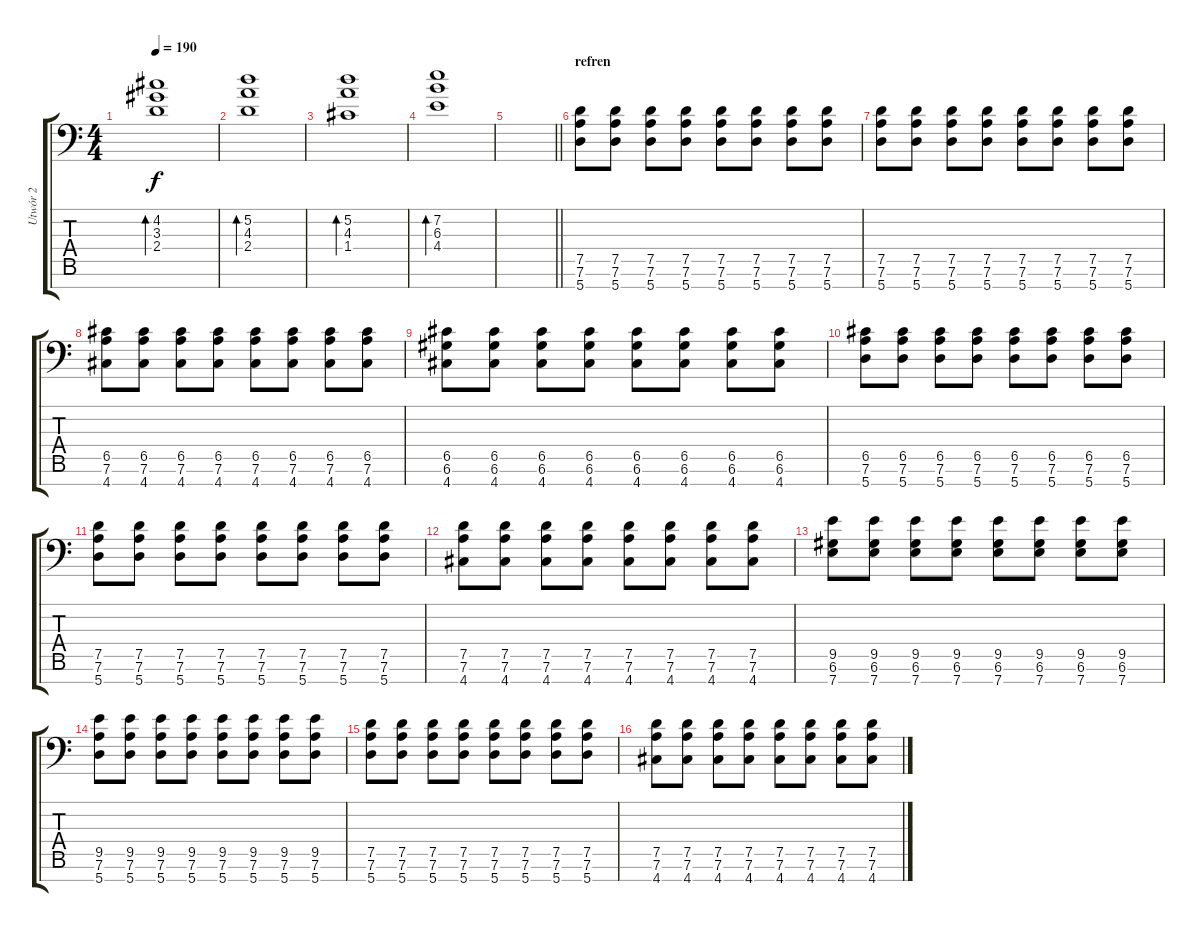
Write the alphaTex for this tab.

\track ("Utwór 2" "Utwór 2") {instrument distortionguitar}
\staff {score tabs}
\tuning (D4 A3 F3 C3 G2 D2 A1) {hide}
\ts (4 4)
\tempo 190
\clef f4
\ks c
(4.2 3.3 2.4).1{bd 240 dy f} |
(5.2 4.3 2.4).1{bd 240} |
(5.2 4.3 1.4).1{bd 240} |
(7.2 6.3 4.4).1{bd 240} |
\barLineRight lightlight
|
\section ("" "refren")
(7.5 7.6 5.7).8{instrument distortionguitar} (7.5 7.6 5.7).8 (7.5 7.6 5.7).8 (7.5 7.6 5.7).8 (7.5 7.6 5.7).8 (7.5 7.6 5.7).8 (7.5 7.6 5.7).8 (7.5 7.6 5.7).8 |
(7.5 7.6 5.7).8 (7.5 7.6 5.7).8 (7.5 7.6 5.7).8 (7.5 7.6 5.7).8 (7.5 7.6 5.7).8 (7.5 7.6 5.7).8 (7.5 7.6 5.7).8 (7.5 7.6 5.7).8 |
(6.5 7.6 4.7).8 (6.5 7.6 4.7).8 (6.5 7.6 4.7).8 (6.5 7.6 4.7).8 (6.5 7.6 4.7).8 (6.5 7.6 4.7).8 (6.5 7.6 4.7).8 (6.5 7.6 4.7).8 |
(6.5 6.6 4.7).8 (6.5 6.6 4.7).8 (6.5 6.6 4.7).8 (6.5 6.6 4.7).8 (6.5 6.6 4.7).8 (6.5 6.6 4.7).8 (6.5 6.6 4.7).8 (6.5 6.6 4.7).8 |
(6.5 7.6 5.7).8 (6.5 7.6 5.7).8 (6.5 7.6 5.7).8 (6.5 7.6 5.7).8 (6.5 7.6 5.7).8 (6.5 7.6 5.7).8 (6.5 7.6 5.7).8 (6.5 7.6 5.7).8 |
(7.5 7.6 5.7).8 (7.5 7.6 5.7).8 (7.5 7.6 5.7).8 (7.5 7.6 5.7).8 (7.5 7.6 5.7).8 (7.5 7.6 5.7).8 (7.5 7.6 5.7).8 (7.5 7.6 5.7).8 |
(7.5 7.6 4.7).8 (7.5 7.6 4.7).8 (7.5 7.6 4.7).8 (7.5 7.6 4.7).8 (7.5 7.6 4.7).8 (7.5 7.6 4.7).8 (7.5 7.6 4.7).8 (7.5 7.6 4.7).8 |
(9.5 6.6 7.7).8 (9.5 6.6 7.7).8 (9.5 6.6 7.7).8 (9.5 6.6 7.7).8 (9.5 6.6 7.7).8 (9.5 6.6 7.7).8 (9.5 6.6 7.7).8 (9.5 6.6 7.7).8 |
(9.5 7.6 5.7).8 (9.5 7.6 5.7).8 (9.5 7.6 5.7).8 (9.5 7.6 5.7).8 (9.5 7.6 5.7).8 (9.5 7.6 5.7).8 (9.5 7.6 5.7).8 (9.5 7.6 5.7).8 |
(7.5 7.6 5.7).8 (7.5 7.6 5.7).8 (7.5 7.6 5.7).8 (7.5 7.6 5.7).8 (7.5 7.6 5.7).8 (7.5 7.6 5.7).8 (7.5 7.6 5.7).8 (7.5 7.6 5.7).8 |
(7.5 7.6 4.7).8 (7.5 7.6 4.7).8 (7.5 7.6 4.7).8 (7.5 7.6 4.7).8 (7.5 7.6 4.7).8 (7.5 7.6 4.7).8 (7.5 7.6 4.7).8 (7.5 7.6 4.7).8
